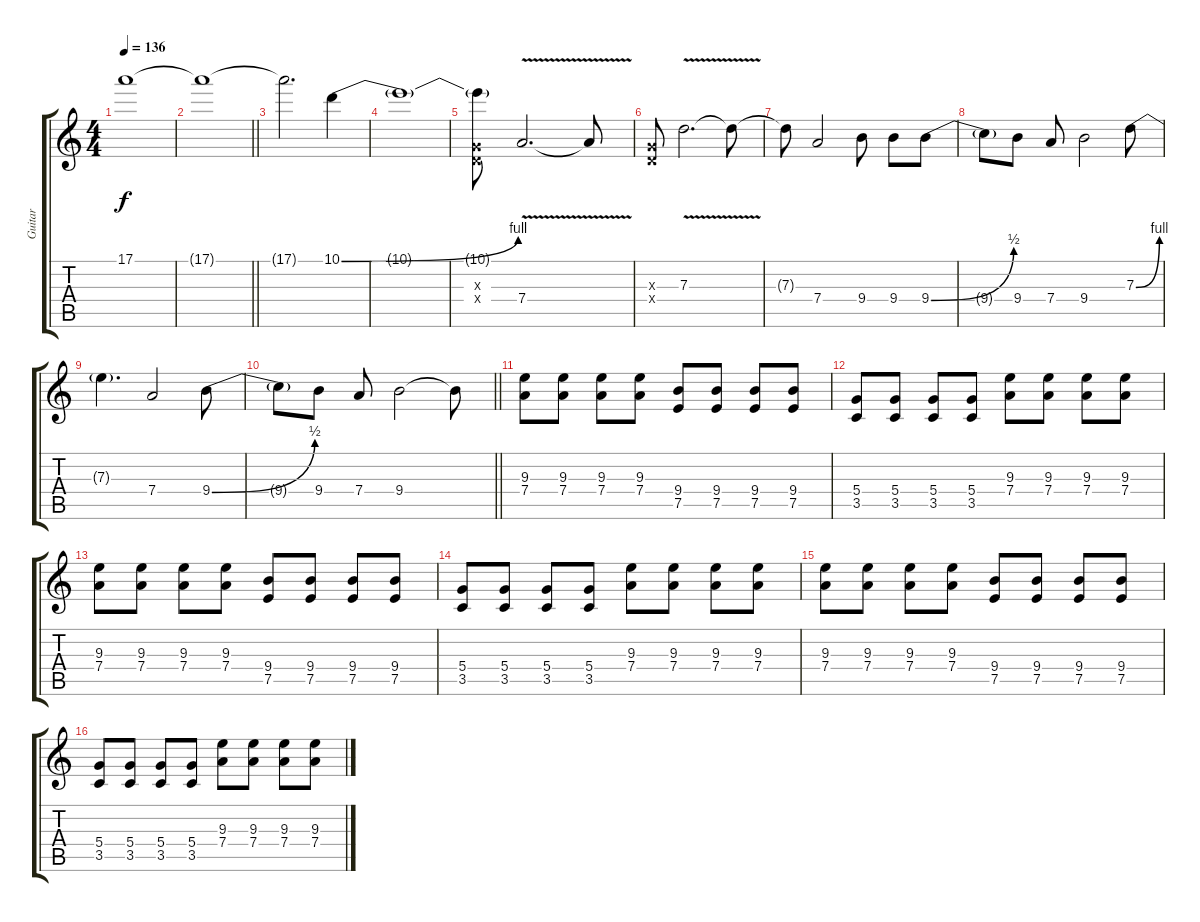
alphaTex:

\track ("Guitar" "Guitar") {instrument overdrivenguitar}
\staff {score tabs}
\tuning (E4 B3 G3 D3 A2 E2) {hide}
\ts (4 4)
\tempo 136
\clef g2
\ks c
17.1{t}.1{dy f} |
\barLineRight lightlight
17.1{t}.1 |
\section ("" "")
17.1{t}.2{d} 10.1{be (bend 0 0 60 4)}.4{volume 13 instrument overdrivenguitar} |
10.1{t}.1 |
(10.1{t} 0.3{x} 0.4{x}).8 7.4{v}.2{d} 7.4{t}.8 |
(0.3{x} 0.4{x}).8 7.3{v}.2{d} 7.3{t}.8 |
7.3{t}.8 7.4.2 9.4.8 9.4.8 9.4{be (bend 0 0 60 2)}.8 |
9.4{t}.8 9.4.8 7.4.8 9.4.2 7.3{be (bend 0 0 60 4)}.8 |
7.3{t}.4{d} 7.4.2 9.4{be (bend 0 0 60 2)}.8 |
\barLineRight lightlight
9.4{t}.8 9.4.8 7.4.8 9.4.2 9.4{t}.8 |
\section ("" "")
(9.3 7.4).8{volume 9 instrument overdrivenguitar} (9.3 7.4).8 (9.3 7.4).8 (9.3 7.4).8 (9.4 7.5).8 (9.4 7.5).8 (9.4 7.5).8 (9.4 7.5).8 |
(5.4 3.5).8 (5.4 3.5).8 (5.4 3.5).8 (5.4 3.5).8 (9.3 7.4).8 (9.3 7.4).8 (9.3 7.4).8 (9.3 7.4).8 |
(9.3 7.4).8 (9.3 7.4).8 (9.3 7.4).8 (9.3 7.4).8 (9.4 7.5).8 (9.4 7.5).8 (9.4 7.5).8 (9.4 7.5).8 |
(5.4 3.5).8 (5.4 3.5).8 (5.4 3.5).8 (5.4 3.5).8 (9.3 7.4).8 (9.3 7.4).8 (9.3 7.4).8 (9.3 7.4).8 |
(9.3 7.4).8 (9.3 7.4).8 (9.3 7.4).8 (9.3 7.4).8 (9.4 7.5).8 (9.4 7.5).8 (9.4 7.5).8 (9.4 7.5).8 |
(5.4 3.5).8 (5.4 3.5).8 (5.4 3.5).8 (5.4 3.5).8 (9.3 7.4).8 (9.3 7.4).8 (9.3 7.4).8 (9.3 7.4).8
